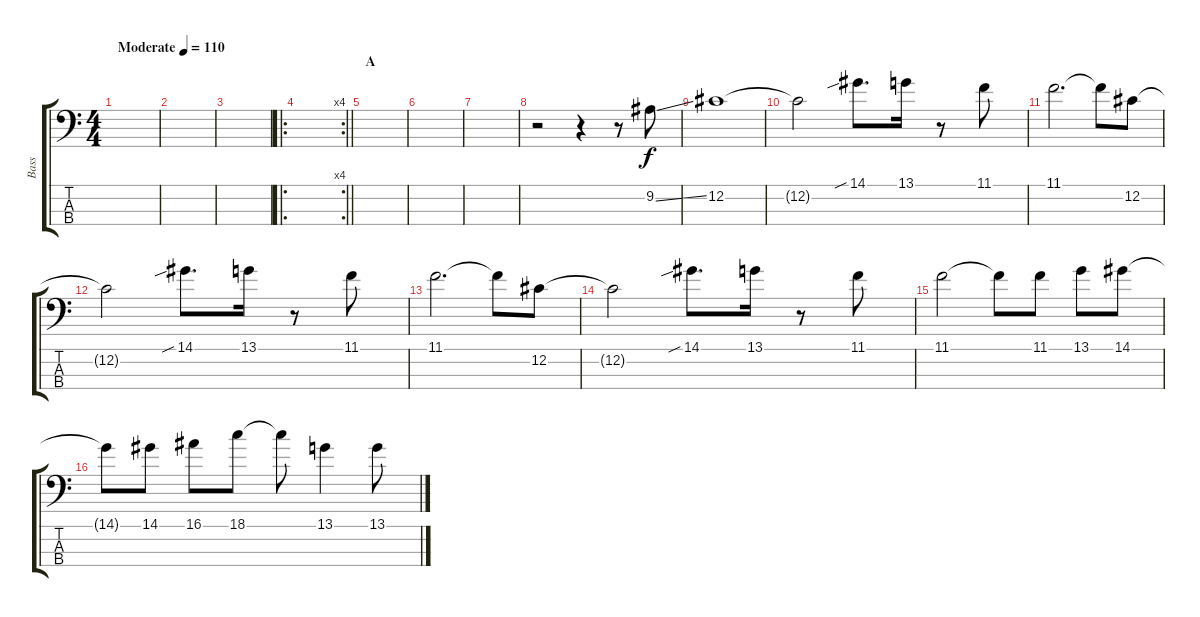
\track ("Bass" "Bass") {instrument electricbassfinger}
\staff {score tabs}
\tuning (Gb2 Db2 Ab1 Eb1) {hide}
\ts (4 4)
\tempo (110 "Moderate")
\clef f4
\ks c
|
|
|
\ro
\rc 4
\barLineRight lightlight
|
\section ("" "A")
|
|
|
r.2 r.4 r.8 9.2{ss}.8 |
12.2.1 |
12.2{t}.2 14.1{sib}.8{d} 13.1.16 r.8 11.1.8 |
11.1.2{d} 11.1{t}.8 12.2.8 |
12.2{t}.2 14.1{sib}.8{d} 13.1.16 r.8 11.1.8 |
11.1.2{d} 11.1{t}.8 12.2.8 |
12.2{t}.2 14.1{sib}.8{d} 13.1.16 r.8 11.1.8 |
11.1.2 11.1{t}.8 11.1.8 13.1.8 14.1.8 |
14.1{t}.8 14.1.8 16.1.8 18.1.8 18.1{t}.8 13.1.4 13.1.8
